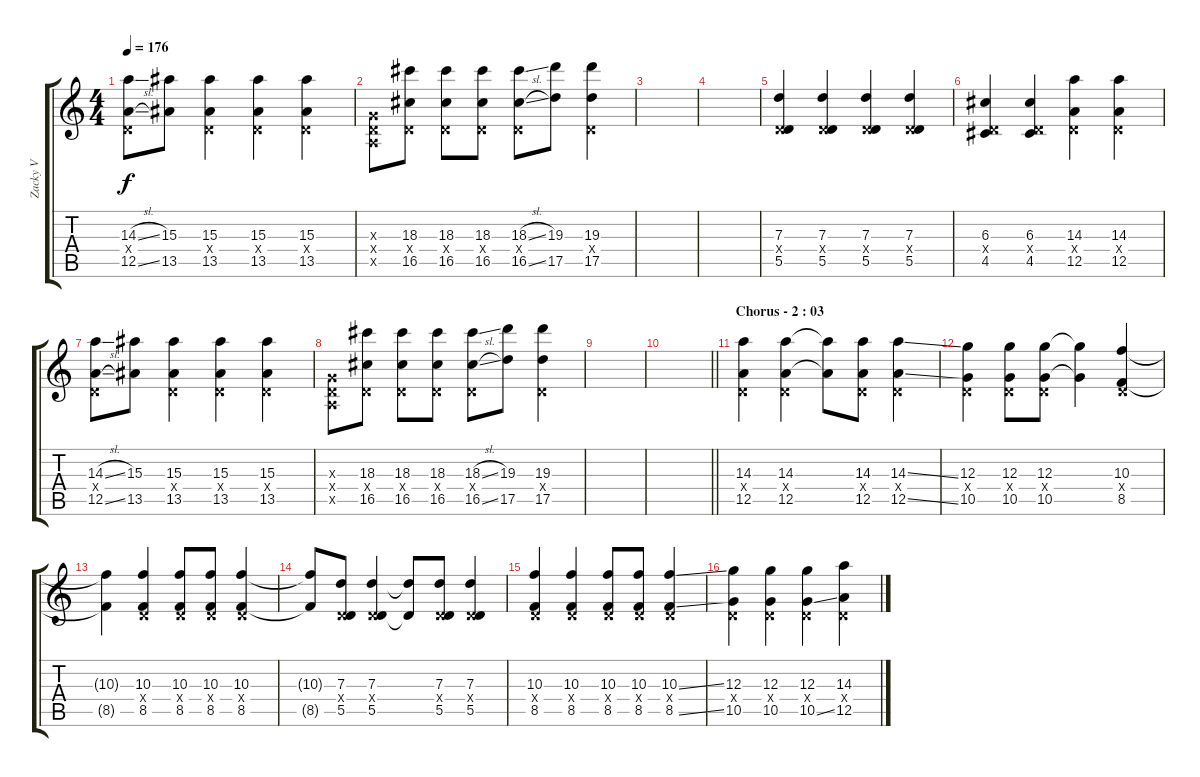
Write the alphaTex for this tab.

\track ("   Zacky Vengeance - Lead" "   Zacky V") {instrument distortionguitar}
\staff {score tabs}
\tuning (E4 B3 G3 D3 A2 D2) {hide}
\ts (4 4)
\tempo 176
\clef g2
\ks c
(14.3{sl} 0.4{x} 12.5{sl}).8{dy f} (15.3 13.5).8 (15.3 0.4{x} 13.5).4 (15.3 0.4{x} 13.5).4 (15.3 0.4{x} 13.5).4 |
(0.3{x} 0.4{x} 0.5{x}).8 (18.3 0.4{x} 16.5).8 (18.3 0.4{x} 16.5).8 (18.3 0.4{x} 16.5).8 (18.3{sl} 0.4{x} 16.5{sl}).8 (19.3 17.5).8 (19.3 0.4{x} 17.5).4 |
|
|
(7.3 0.4{x} 5.5).4 (7.3 0.4{x} 5.5).4 (7.3 0.4{x} 5.5).4 (7.3 0.4{x} 5.5).4 |
(6.3 0.4{x} 4.5).4 (6.3 0.4{x} 4.5).4 (14.3 0.4{x} 12.5).4 (14.3 0.4{x} 12.5).4 |
(14.3{sl} 0.4{x} 12.5{sl}).8 (15.3 13.5).8 (15.3 0.4{x} 13.5).4 (15.3 0.4{x} 13.5).4 (15.3 0.4{x} 13.5).4 |
(0.3{x} 0.4{x} 0.5{x}).8 (18.3 0.4{x} 16.5).8 (18.3 0.4{x} 16.5).8 (18.3 0.4{x} 16.5).8 (18.3{sl} 0.4{x} 16.5{sl}).8 (19.3 17.5).8 (19.3 0.4{x} 17.5).4 |
|
\barLineRight lightlight
|
\section ("" "Chorus - 2 : 03")
(14.3 0.4{x} 12.5).4 (14.3 0.4{x} 12.5).4 (14.3{t} 12.5{t}).8 (14.3 0.4{x} 12.5).8 (14.3{ss} 0.4{x} 12.5{ss}).4 |
(12.3 0.4{x} 10.5).4 (12.3 0.4{x} 10.5).8 (12.3 0.4{x} 10.5).8 (12.3{t} 10.5{t}).4 (10.3 0.4{x} 8.5).4 |
(10.3{t} 8.5{t}).4 (10.3 0.4{x} 8.5).4 (10.3 0.4{x} 8.5).8 (10.3 0.4{x} 8.5).8 (10.3 0.4{x} 8.5).4 |
(10.3{t} 8.5{t}).8 (7.3 0.4{x} 5.5).8 (7.3 0.4{x} 5.5).4 (7.3{t} 5.5{t}).8 (7.3 0.4{x} 5.5).8 (7.3 0.4{x} 5.5).4 |
(10.3 0.4{x} 8.5).4 (10.3 0.4{x} 8.5).4 (10.3 0.4{x} 8.5).8 (10.3 0.4{x} 8.5).8 (10.3{ss} 0.4{x} 8.5{ss}).4 |
(12.3 0.4{x} 10.5).4 (12.3 0.4{x} 10.5).4 (12.3 0.4{x} 10.5{ss}).4 (14.3 0.4{x} 12.5).4
